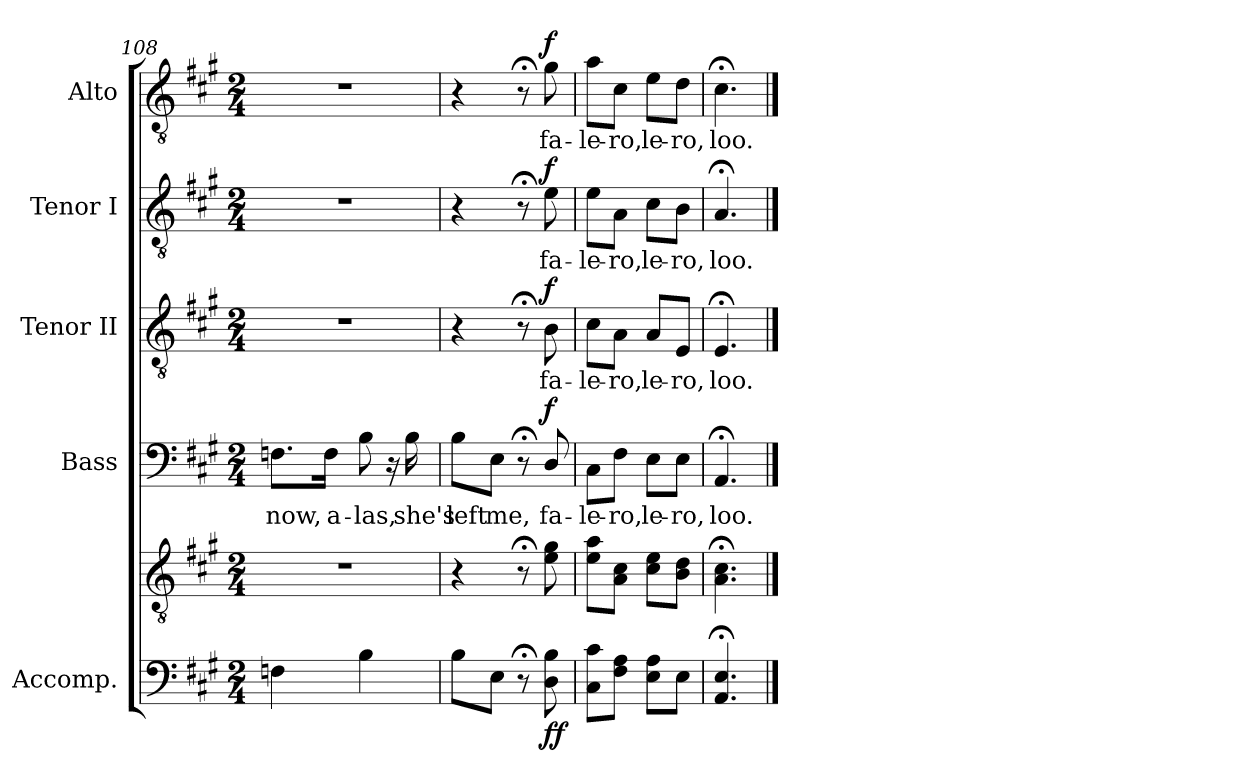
**kern	**kern	**dynam	**kern	**text	**dynam	**kern	**text	**dynam	**kern	**text	**dynam	**kern	**text	**dynam
*part5	*part5	*part5	*part4	*part4	*part4	*part3	*part3	*part3	*part2	*part2	*part2	*part1	*part1	*part1
*staff6	*staff5	*staff5/6	*staff4	*staff4	*staff4	*staff3	*staff3	*staff3	*staff2	*staff2	*staff2	*staff1	*staff1	*staff1
*I"Accomp.	*	*	*I"Bass	*	*	*I"Tenor II	*	*	*I"Tenor I	*	*	*I"Alto	*	*
*	*	*	*I'B	*	*	*I'T II	*	*	*I'T I	*	*	*I'A	*	*
*clefF4	*clefGv2	*	*clefF4	*	*	*clefGv2	*	*	*clefGv2	*	*	*clefGv2	*	*
*k[f#c#g#]	*k[f#c#g#]	*	*k[f#c#g#]	*	*	*k[f#c#g#]	*	*	*k[f#c#g#]	*	*	*k[f#c#g#]	*	*
*A:	*A:	*	*A:	*	*	*A:	*	*	*A:	*	*	*A:	*	*
*M2/4	*M2/4	*	*M2/4	*	*	*M2/4	*	*	*M2/4	*	*	*M2/4	*	*
=108	=108	=108	=108	=108	=108	=108	=108	=108	=108	=108	=108	=108	=108	=108
!	!LO:N:vis=1	!	!	!LO:LY:b	!	!LO:N:vis=1	!	!	!LO:N:vis=1	!	!	!LO:N:vis=1	!	!
4Fn	2r	.	8.Fn\L	now,	.	2r	.	.	2r	.	.	2r	.	.
!	!	!	!	!LO:LY:b	!	!	!	!	!	!	!	!	!	!
.	.	.	16F\Jk	a-	.	.	.	.	.	.	.	.	.	.
!	!	!	!	!LO:LY:b	!	!	!	!	!	!	!	!	!	!
4B	.	.	8B	-las,	.	.	.	.	.	.	.	.	.	.
.	.	.	16r	.	.	.	.	.	.	.	.	.	.	.
!	!	!	!	!LO:LY:b	!	!	!	!	!	!	!	!	!	!
.	.	.	16B	she's	.	.	.	.	.	.	.	.	.	.
=109	=109	=109	=109	=109	=109	=109	=109	=109	=109	=109	=109	=109	=109	=109
!	!	!	!	!LO:LY:b	!	!	!	!	!	!	!	!	!	!
8BL	4r	.	8B\L	left	.	4r	.	.	4r	.	.	4r	.	.
!	!	!	!	!LO:LY:b	!	!	!	!	!	!	!	!	!	!
8EJ	.	.	8E\J	me,	.	.	.	.	.	.	.	.	.	.
8r;<	8r;<	.	8r;<	.	.	8r;<	.	.	8r;<	.	.	8r;<	.	.
!	!	!LO:DY:b=2	!	!LO:LY:b	!	!	!LO:LY:b	!	!	!LO:LY:b	!	!	!LO:LY:b	!
!	!	!LO:DY:n=1:b	!	!	!LO:DY:b	!	!	!LO:DY:b	!	!	!LO:DY:b	!	!	!LO:DY:b
8D 8B	8e 8g#	f f	8D/	fa-	f	8B	fa-	f	8e	fa-	f	8g#	fa-	f
=110	=110	=110	=110	=110	=110	=110	=110	=110	=110	=110	=110	=110	=110	=110
!	!	!	!	!LO:LY:b	!	!	!LO:LY:b	!	!	!LO:LY:b	!	!	!LO:LY:b	!
8C# 8c#L	8e 8aL	.	8C#\L	-le-	.	8c#\L	-le-	.	8e\L	-le-	.	8a\L	-le-	.
!	!	!	!	!LO:LY:b	!	!	!LO:LY:b	!	!	!LO:LY:b	!	!	!LO:LY:b	!
8F# 8AJ	8A 8c#J	.	8F#\J	-ro,	.	8A\J	-ro,	.	8A\J	-ro,	.	8c#\J	-ro,	.
!	!	!	!	!LO:LY:b	!	!	!LO:LY:b	!	!	!LO:LY:b	!	!	!LO:LY:b	!
8E 8AL	8c# 8eL	.	8E\L	le-	.	8A/L	le-	.	8c#\L	le-	.	8e\L	le-	.
!	!	!	!	!LO:LY:b	!	!	!LO:LY:b	!	!	!LO:LY:b	!	!	!LO:LY:b	!
8EJ	8B 8dJ	.	8E\J	-ro,	.	8E/J	-ro,	.	8B\J	-ro,	.	8d\J	-ro,	.
=111	=111	=111	=111	=111	=111	=111	=111	=111	=111	=111	=111	=111	=111	=111
!	!	!	!	!LO:LY:b	!	!	!LO:LY:b	!	!	!LO:LY:b	!	!	!LO:LY:b	!
4.AA;< 4.E;<	4.A;< 4.c#;<	.	4.AA;<	loo.	.	4.E;<	loo.	.	4.A;<	loo.	.	4.c#;<	loo.	.
==	==	==	==	==	==	==	==	==	==	==	==	==	==	==
*-	*-	*-	*-	*-	*-	*-	*-	*-	*-	*-	*-	*-	*-	*-
